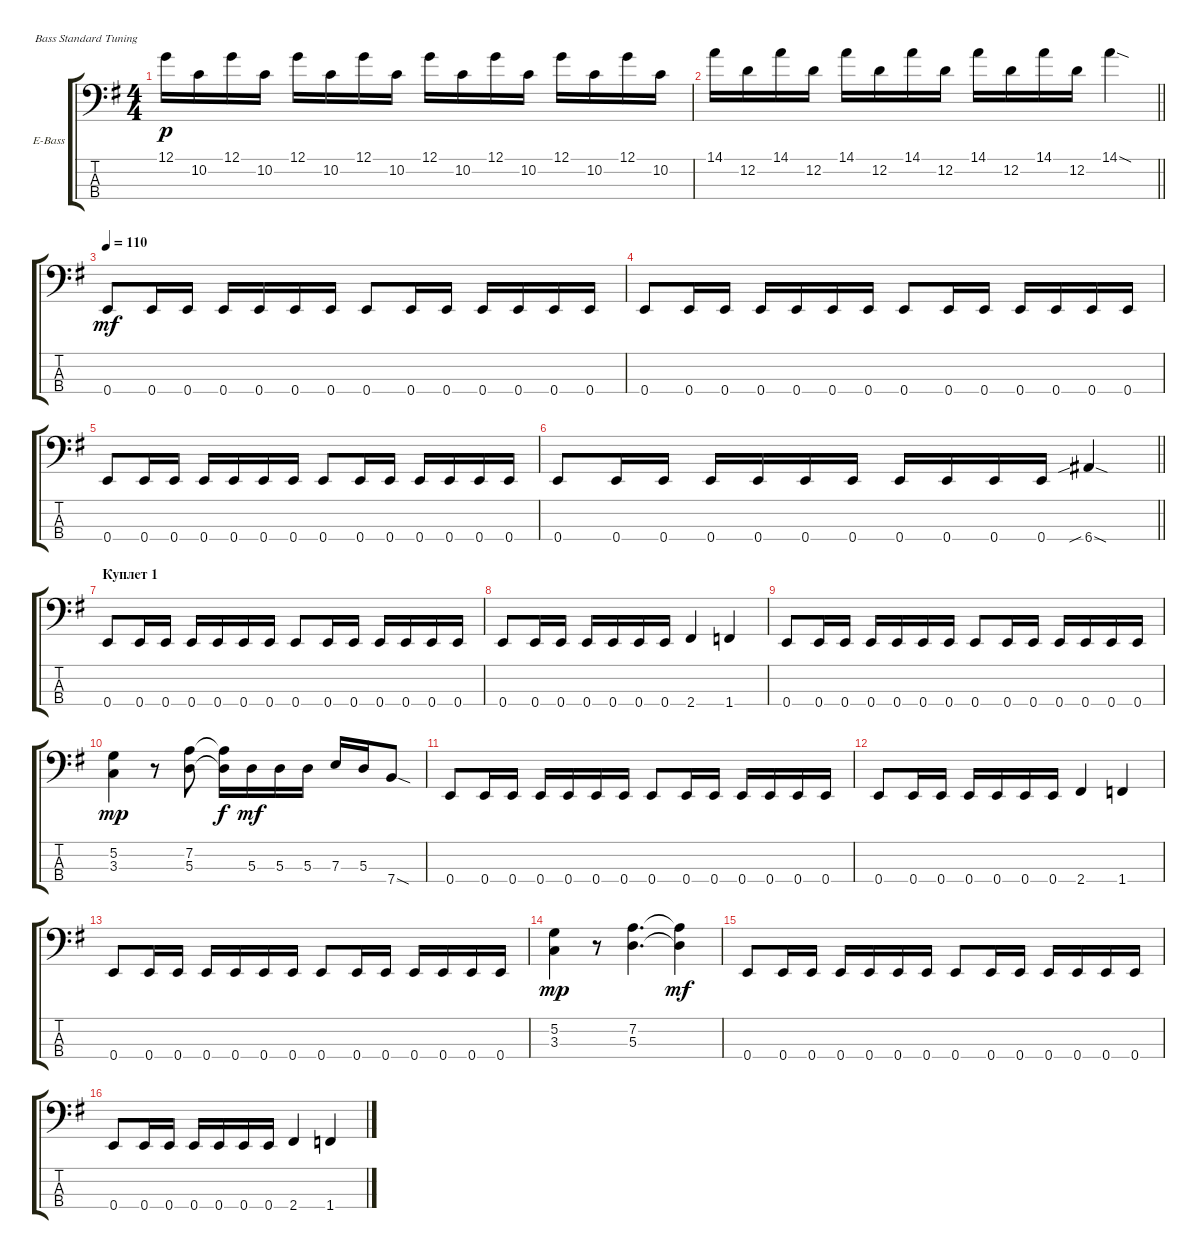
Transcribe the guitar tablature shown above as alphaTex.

\bracketExtendMode groupsimilarinstruments
\firstSystemTrackNameOrientation horizontal
\otherSystemsTrackNameOrientation horizontal
\track ("Бас" "E-Bass") {instrument electricbassfinger}
\staff {score tabs}
\tuning (G2 D2 A1 E1)
\ts (4 4)
\tempo (90 hide)
\clef f4
\ks eminor
12.1.16{dy p} 10.2.16 12.1.16 10.2.16 12.1.16 10.2.16 12.1.16 10.2.16 12.1.16 10.2.16 12.1.16 10.2.16 12.1.16 10.2.16 12.1.16 10.2.16 |
\barLineRight lightlight
14.1.16 12.2.16 14.1.16 12.2.16 14.1.16 12.2.16 14.1.16 12.2.16 14.1.16 12.2.16 14.1.16 12.2.16 14.1{sod}.4 |
\tempo 110
0.4.8{dy mf} 0.4.16 0.4.16 0.4.16 0.4.16 0.4.16 0.4.16 0.4.8 0.4.16 0.4.16 0.4.16 0.4.16 0.4.16 0.4.16 |
0.4.8 0.4.16 0.4.16 0.4.16 0.4.16 0.4.16 0.4.16 0.4.8 0.4.16 0.4.16 0.4.16 0.4.16 0.4.16 0.4.16 |
0.4.8 0.4.16 0.4.16 0.4.16 0.4.16 0.4.16 0.4.16 0.4.8 0.4.16 0.4.16 0.4.16 0.4.16 0.4.16 0.4.16 |
\barLineRight lightlight
0.4.8 0.4.16 0.4.16 0.4.16 0.4.16 0.4.16 0.4.16 0.4.16 0.4.16 0.4.16 0.4.16 6.4{sib sod}.4 |
\section ("" "Куплет 1")
0.4.8 0.4.16 0.4.16 0.4.16 0.4.16 0.4.16 0.4.16 0.4.8 0.4.16 0.4.16 0.4.16 0.4.16 0.4.16 0.4.16 |
0.4.8 0.4.16 0.4.16 0.4.16 0.4.16 0.4.16 0.4.16 2.4.4 1.4.4 |
0.4.8 0.4.16 0.4.16 0.4.16 0.4.16 0.4.16 0.4.16 0.4.8 0.4.16 0.4.16 0.4.16 0.4.16 0.4.16 0.4.16 |
(5.2 3.3).4{dy mp} r.8 (7.2 5.3).8 (7.2{t} 5.3{t}).16{dy f} 5.3.16{dy mf} 5.3.16 5.3.16 7.3.16 5.3.16 7.4{sod}.8 |
0.4.8 0.4.16 0.4.16 0.4.16 0.4.16 0.4.16 0.4.16 0.4.8 0.4.16 0.4.16 0.4.16 0.4.16 0.4.16 0.4.16 |
0.4.8 0.4.16 0.4.16 0.4.16 0.4.16 0.4.16 0.4.16 2.4.4 1.4.4 |
0.4.8 0.4.16 0.4.16 0.4.16 0.4.16 0.4.16 0.4.16 0.4.8 0.4.16 0.4.16 0.4.16 0.4.16 0.4.16 0.4.16 |
(5.2 3.3).4{dy mp} r.8 (7.2 5.3).4{d} (7.2{t} 5.3{t}).4{dy mf} |
0.4.8 0.4.16 0.4.16 0.4.16 0.4.16 0.4.16 0.4.16 0.4.8 0.4.16 0.4.16 0.4.16 0.4.16 0.4.16 0.4.16 |
0.4.8 0.4.16 0.4.16 0.4.16 0.4.16 0.4.16 0.4.16 2.4.4 1.4.4
